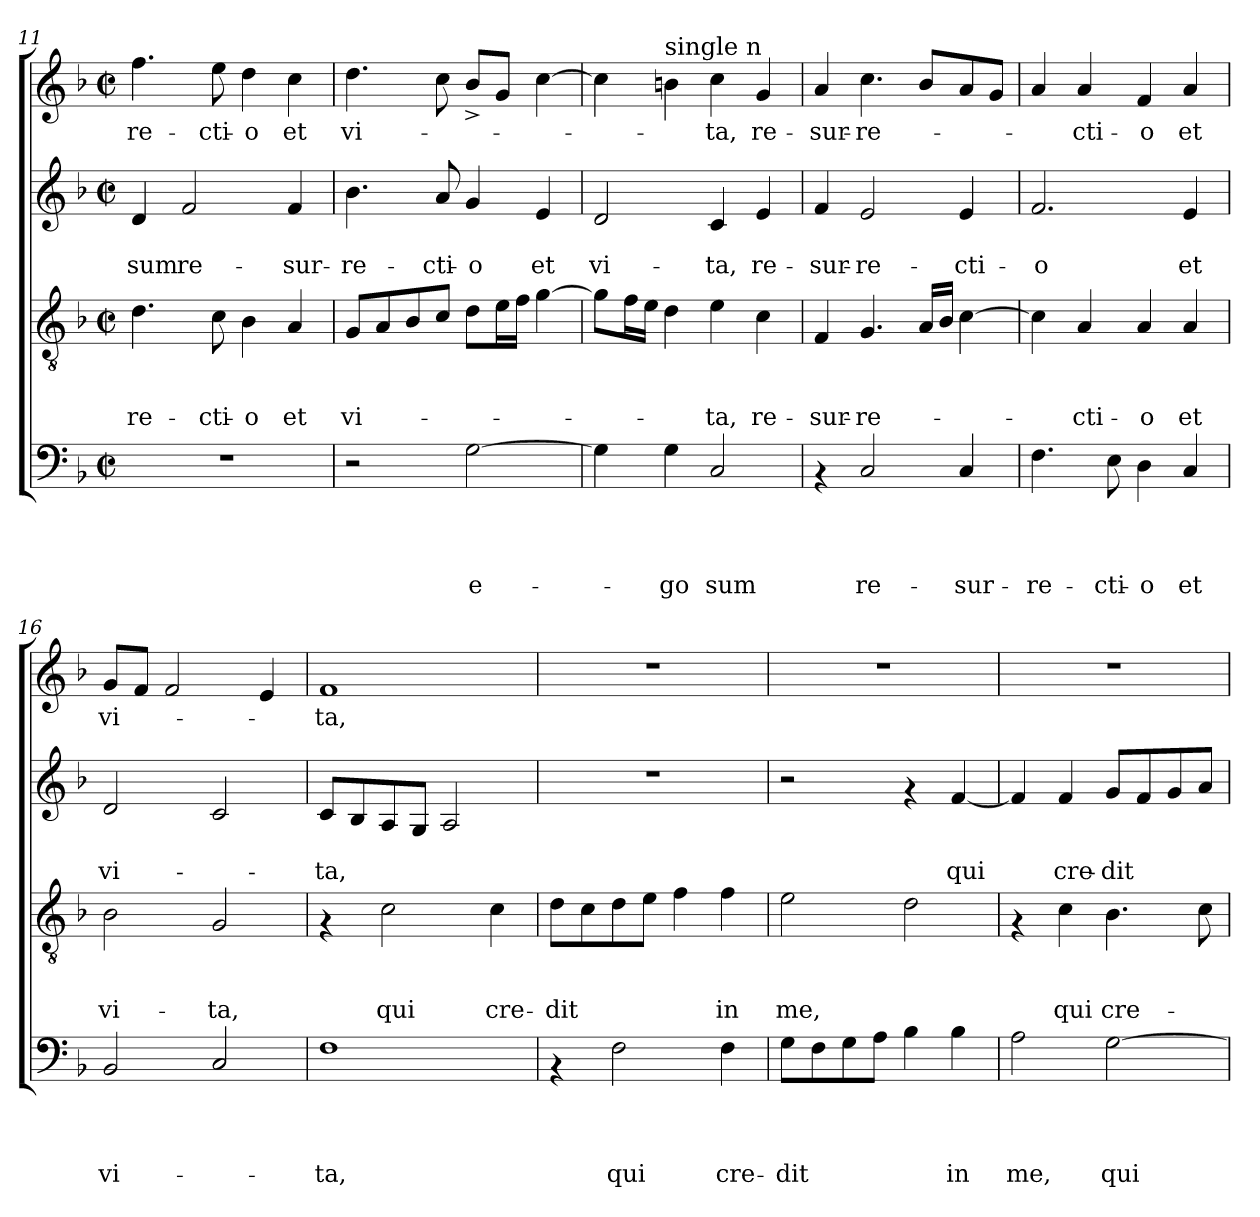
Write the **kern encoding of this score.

**kern	**text	**text	**text	**text	**kern	**text	**text	**text	**kern	**text	**text	**kern	**text
*part4	*part4	*part4	*part4	*part4	*part3	*part3	*part3	*part3	*part2	*part2	*part2	*part1	*part1
*staff4	*staff4	*staff4	*staff4	*staff4	*staff3	*staff3	*staff3	*staff3	*staff2	*staff2	*staff2	*staff1	*staff1
*clefF4	*	*	*	*	*clefGv2	*	*	*	*clefG2	*	*	*clefG2	*
*k[b-]	*	*	*	*	*k[b-]	*	*	*	*k[b-]	*	*	*k[b-]	*
*F:	*	*	*	*	*F:	*	*	*	*F:	*	*	*F:	*
*M2/2	*	*	*	*	*M2/2	*	*	*	*M2/2	*	*	*M2/2	*
*met(c|)	*	*	*	*	*met(c|)	*	*	*	*met(c|)	*	*	*met(c|)	*
=11	=11	=11	=11	=11	=11	=11	=11	=11	=11	=11	=11	=11	=11
!	!	!	!	!	!	!	!	!LO:LY:b	!	!	!LO:LY:b	!	!LO:LY:b
1r	.	.	.	.	4.d\	.	.	-re-	4d/	.	sum	4.ff\	-re-
!	!	!	!	!	!	!	!	!	!	!	!LO:LY:b	!	!
.	.	.	.	.	.	.	.	.	2f/	.	re-	.	.
!	!	!	!	!	!	!	!	!LO:LY:b	!	!	!	!	!LO:LY:b
.	.	.	.	.	8c\	.	.	-cti-	.	.	.	8ee\	-cti-
!	!	!	!	!	!	!	!	!LO:LY:b	!	!	!	!	!LO:LY:b
.	.	.	.	.	4B-\	.	.	-o	.	.	.	4dd\	-o
!	!	!	!	!	!	!	!	!LO:LY:b	!	!	!LO:LY:b	!	!LO:LY:b
.	.	.	.	.	4A/	.	.	et	4f/	.	-sur-	4cc\	et
=12	=12	=12	=12	=12	=12	=12	=12	=12	=12	=12	=12	=12	=12
!	!	!	!	!	!	!	!	!LO:LY:b	!	!	!LO:LY:b	!	!LO:LY:b
2r	.	.	.	.	8G/L	.	.	vi-	4.b-\	.	-re-	4.dd\	vi-
.	.	.	.	.	8A/	.	.	.	.	.	.	.	.
.	.	.	.	.	8B-/	.	.	.	.	.	.	.	.
!	!	!	!	!	!	!	!	!	!	!	!LO:LY:b	!	!
.	.	.	.	.	8c/J	.	.	.	8a/	.	-cti-	8cc\	.
!	!	!	!	!LO:LY:b	!	!	!	!	!	!	!LO:LY:b	!	!
[>2G\	.	.	.	e-	8d\L	.	.	.	4g/	.	-o	8b-^</L	.
.	.	.	.	.	16e\L	.	.	.	.	.	.	8g/J	.
.	.	.	.	.	16f\JJ	.	.	.	.	.	.	.	.
!	!	!	!	!	!	!	!	!	!	!	!LO:LY:b	!	!
.	.	.	.	.	[>4g\	.	.	.	4e/	.	et	[>4cc\	.
!!LO:PB:g=z
=13	=13	=13	=13	=13	=13	=13	=13	=13	=13	=13	=13	=13	=13
!	!	!	!	!	!	!	!	!	!	!	!LO:LY:b	!	!
4G\]	.	.	.	.	8g\L]	.	.	.	2d/	.	vi-	4cc\]	.
.	.	.	.	.	16f\L	.	.	.	.	.	.	.	.
.	.	.	.	.	16e\JJ	.	.	.	.	.	.	.	.
!	!	!	!	!	!	!	!	!	!	!	!	!LO:TX:a:t=single n	!
!	!	!	!	!LO:LY:b	!	!	!	!	!	!	!	!	!
4G\	.	.	.	-go	4d\	.	.	.	.	.	.	4b\	.
!	!	!	!	!LO:LY:b	!	!	!	!LO:LY:b	!	!	!LO:LY:b	!	!LO:LY:b
2C/	.	.	.	sum	4e\	.	.	-ta,	4c/	.	-ta,	4cc\	-ta,
!	!	!	!	!	!	!	!	!LO:LY:b	!	!	!LO:LY:b	!	!LO:LY:b
.	.	.	.	.	4c\	.	.	re-	4e/	.	re-	4g/	re-
=14	=14	=14	=14	=14	=14	=14	=14	=14	=14	=14	=14	=14	=14
!	!	!	!	!	!	!	!	!LO:LY:b	!	!	!LO:LY:b	!	!LO:LY:b
4rAA	.	.	.	.	4F/	.	.	-sur-	4f/	.	-sur-	4a/	-sur-
!	!	!	!	!LO:LY:b	!	!	!	!LO:LY:b	!	!	!LO:LY:b	!	!LO:LY:b
2C/	.	.	.	re-	4.G/	.	.	-re-	2e/	.	-re-	4.cc\	-re-
.	.	.	.	.	16A/LL	.	.	.	.	.	.	8b-/L	.
.	.	.	.	.	16B-/JJ	.	.	.	.	.	.	.	.
!	!	!	!	!LO:LY:b	!	!	!	!	!	!	!LO:LY:b	!	!
4C/	.	.	.	-sur-	[>4c\	.	.	.	4e/	.	-cti-	8a/	.
.	.	.	.	.	.	.	.	.	.	.	.	8g/J	.
=15	=15	=15	=15	=15	=15	=15	=15	=15	=15	=15	=15	=15	=15
!	!	!	!	!LO:LY:b	!	!	!	!	!	!	!LO:LY:b	!	!
4.F\	.	.	.	-re-	4c\]	.	.	.	2.f/	.	-o	4a/	.
!	!	!	!	!	!	!	!	!LO:LY:b	!	!	!	!	!LO:LY:b
.	.	.	.	.	4A/	.	.	-cti-	.	.	.	4a/	-cti-
!	!	!	!	!LO:LY:b	!	!	!	!	!	!	!	!	!
8E\	.	.	.	-cti-	.	.	.	.	.	.	.	.	.
!	!	!	!	!LO:LY:b	!	!	!	!LO:LY:b	!	!	!	!	!LO:LY:b
4D\	.	.	.	-o	4A/	.	.	-o	.	.	.	4f/	-o
!	!	!	!	!LO:LY:b	!	!	!	!LO:LY:b	!	!	!LO:LY:b	!	!LO:LY:b
4C/	.	.	.	et	4A/	.	.	et	4e/	.	et	4a/	et
=16	=16	=16	=16	=16	=16	=16	=16	=16	=16	=16	=16	=16	=16
!	!	!	!	!LO:LY:b	!	!	!	!LO:LY:b	!	!	!LO:LY:b	!	!LO:LY:b
2BB-/	.	.	.	vi-	2B-\	.	.	vi-	2d/	.	vi-	8g/L	vi-
.	.	.	.	.	.	.	.	.	.	.	.	8f/J	.
.	.	.	.	.	.	.	.	.	.	.	.	2f/	.
!	!	!	!	!	!	!	!	!LO:LY:b	!	!	!	!	!
2C/	.	.	.	.	2G/	.	.	-ta,	2c/	.	.	.	.
.	.	.	.	.	.	.	.	.	.	.	.	4e/	.
=17	=17	=17	=17	=17	=17	=17	=17	=17	=17	=17	=17	=17	=17
!	!	!	!	!LO:LY:b	!	!	!	!	!	!	!LO:LY:b	!	!LO:LY:b
1F	.	.	.	-ta,	4rF	.	.	.	8c/L	.	-ta,	1f	-ta,
.	.	.	.	.	.	.	.	.	8B-/	.	.	.	.
!	!	!	!	!	!	!	!	!LO:LY:b	!	!	!	!	!
.	.	.	.	.	2c\	.	.	qui	8A/	.	.	.	.
.	.	.	.	.	.	.	.	.	8G/J	.	.	.	.
.	.	.	.	.	.	.	.	.	2A/	.	.	.	.
!	!	!	!	!	!	!	!	!LO:LY:b	!	!	!	!	!
.	.	.	.	.	4c\	.	.	cre-	.	.	.	.	.
=18	=18	=18	=18	=18	=18	=18	=18	=18	=18	=18	=18	=18	=18
!	!	!	!	!	!	!	!	!LO:LY:b	!	!	!	!	!
4rAA	.	.	.	.	8d\L	.	.	-dit	1r	.	.	1r	.
.	.	.	.	.	8c\	.	.	.	.	.	.	.	.
!	!	!	!	!LO:LY:b	!	!	!	!	!	!	!	!	!
2F\	.	.	.	qui	8d\	.	.	.	.	.	.	.	.
.	.	.	.	.	8e\J	.	.	.	.	.	.	.	.
.	.	.	.	.	4f\	.	.	.	.	.	.	.	.
!	!	!	!	!LO:LY:b	!	!	!	!LO:LY:b	!	!	!	!	!
4F\	.	.	.	cre-	4f\	.	.	in	.	.	.	.	.
!!LO:LB:g=z
=19	=19	=19	=19	=19	=19	=19	=19	=19	=19	=19	=19	=19	=19
!	!	!	!	!LO:LY:b	!	!	!	!LO:LY:b	!	!	!	!	!
8G\L	.	.	.	-dit	2e\	.	.	me,	2r	.	.	1r	.
8F\	.	.	.	.	.	.	.	.	.	.	.	.	.
8G\	.	.	.	.	.	.	.	.	.	.	.	.	.
8A\J	.	.	.	.	.	.	.	.	.	.	.	.	.
4B-\	.	.	.	.	2d\	.	.	.	4rf	.	.	.	.
!	!	!	!	!LO:LY:b	!	!	!	!	!	!	!LO:LY:b	!	!
4B-\	.	.	.	in	.	.	.	.	[<4f/	.	qui	.	.
=20	=20	=20	=20	=20	=20	=20	=20	=20	=20	=20	=20	=20	=20
!	!	!	!	!LO:LY:b	!	!	!	!	!	!	!	!	!
2A\	.	.	.	me,	4rF	.	.	.	4f/]	.	.	1r	.
!	!	!	!	!	!	!	!	!LO:LY:b	!	!	!LO:LY:b	!	!
.	.	.	.	.	4c\	.	.	qui	4f/	.	cre-	.	.
!	!	!	!	!LO:LY:b	!	!	!	!LO:LY:b	!	!	!LO:LY:b	!	!
[>2G\	.	.	.	qui	4.B-\	.	.	cre-	8g/L	.	-dit	.	.
.	.	.	.	.	.	.	.	.	8f/	.	.	.	.
.	.	.	.	.	.	.	.	.	8g/	.	.	.	.
.	.	.	.	.	8c\	.	.	.	8a/J	.	.	.	.
=	=	=	=	=	=	=	=	=	=	=	=	=	=
*-	*-	*-	*-	*-	*-	*-	*-	*-	*-	*-	*-	*-	*-
